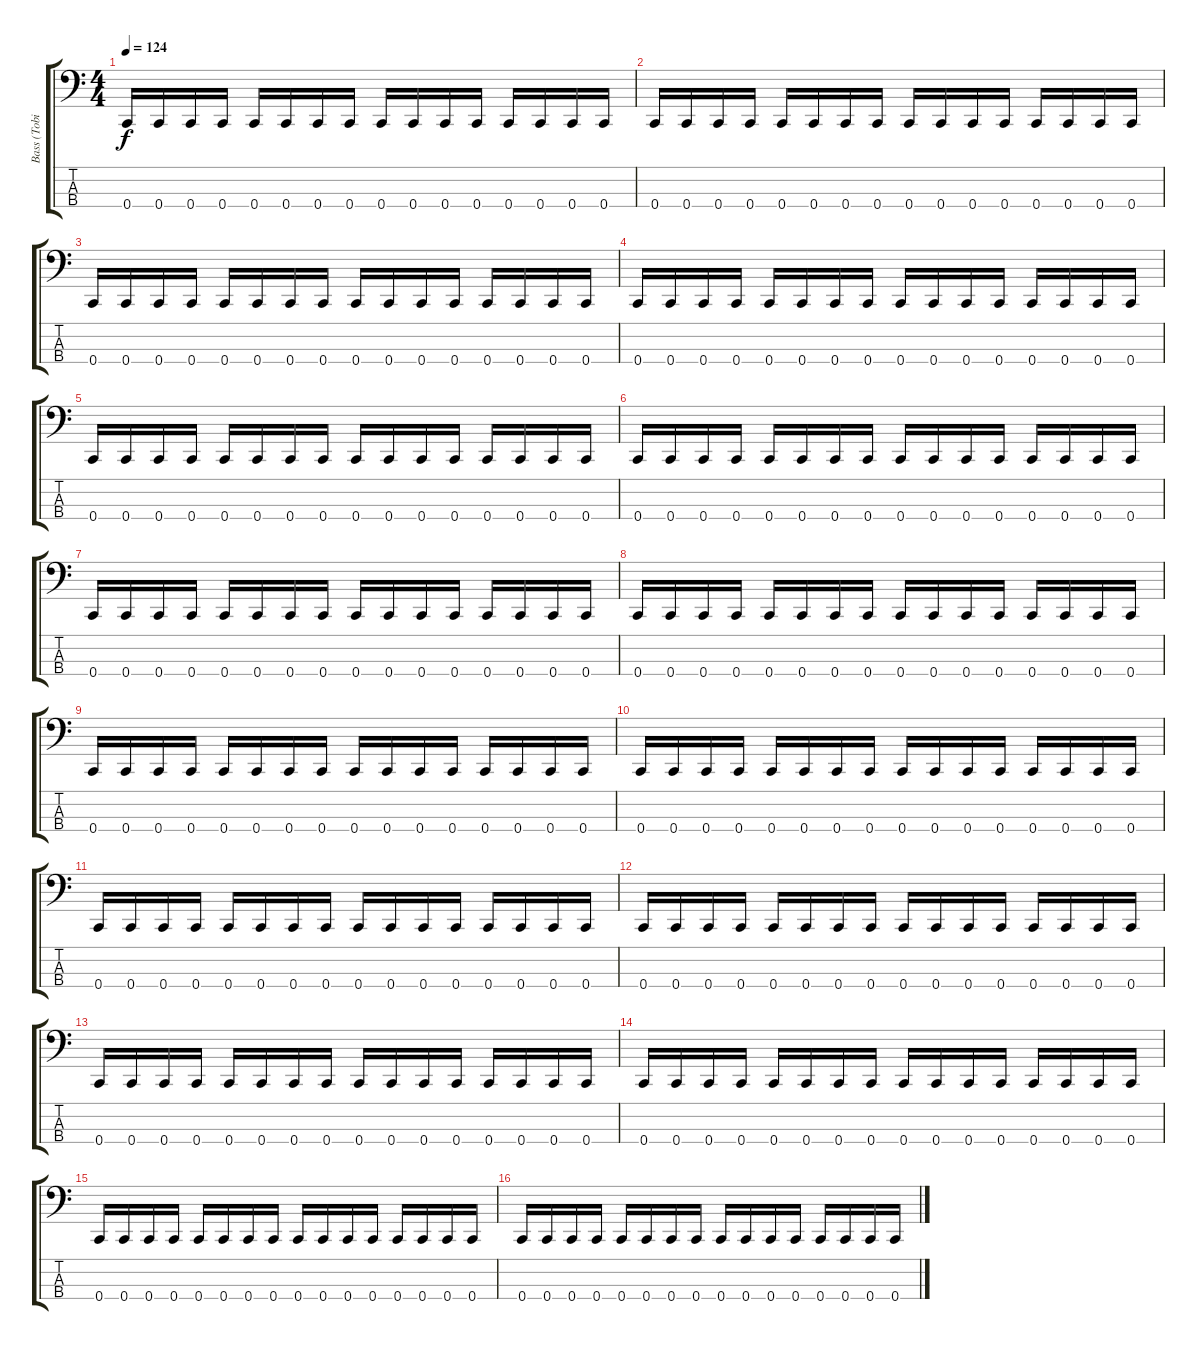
\track ("Bass (Tobi)" "Bass (Tobi") {instrument electricbassfinger}
\staff {score tabs}
\tuning (F2 C2 G1 C1) {hide}
\ts (4 4)
\tempo 124
\clef f4
\ks c
0.4.16{dy f} 0.4.16 0.4.16 0.4.16 0.4.16 0.4.16 0.4.16 0.4.16 0.4.16 0.4.16 0.4.16 0.4.16 0.4.16 0.4.16 0.4.16 0.4.16 |
0.4.16 0.4.16 0.4.16 0.4.16 0.4.16 0.4.16 0.4.16 0.4.16 0.4.16 0.4.16 0.4.16 0.4.16 0.4.16 0.4.16 0.4.16 0.4.16 |
0.4.16 0.4.16 0.4.16 0.4.16 0.4.16 0.4.16 0.4.16 0.4.16 0.4.16 0.4.16 0.4.16 0.4.16 0.4.16 0.4.16 0.4.16 0.4.16 |
0.4.16 0.4.16 0.4.16 0.4.16 0.4.16 0.4.16 0.4.16 0.4.16 0.4.16 0.4.16 0.4.16 0.4.16 0.4.16 0.4.16 0.4.16 0.4.16 |
0.4.16 0.4.16 0.4.16 0.4.16 0.4.16 0.4.16 0.4.16 0.4.16 0.4.16 0.4.16 0.4.16 0.4.16 0.4.16 0.4.16 0.4.16 0.4.16 |
0.4.16 0.4.16 0.4.16 0.4.16 0.4.16 0.4.16 0.4.16 0.4.16 0.4.16 0.4.16 0.4.16 0.4.16 0.4.16 0.4.16 0.4.16 0.4.16 |
0.4.16 0.4.16 0.4.16 0.4.16 0.4.16 0.4.16 0.4.16 0.4.16 0.4.16 0.4.16 0.4.16 0.4.16 0.4.16 0.4.16 0.4.16 0.4.16 |
0.4.16 0.4.16 0.4.16 0.4.16 0.4.16 0.4.16 0.4.16 0.4.16 0.4.16 0.4.16 0.4.16 0.4.16 0.4.16 0.4.16 0.4.16 0.4.16 |
0.4.16 0.4.16 0.4.16 0.4.16 0.4.16 0.4.16 0.4.16 0.4.16 0.4.16 0.4.16 0.4.16 0.4.16 0.4.16 0.4.16 0.4.16 0.4.16 |
0.4.16 0.4.16 0.4.16 0.4.16 0.4.16 0.4.16 0.4.16 0.4.16 0.4.16 0.4.16 0.4.16 0.4.16 0.4.16 0.4.16 0.4.16 0.4.16 |
0.4.16 0.4.16 0.4.16 0.4.16 0.4.16 0.4.16 0.4.16 0.4.16 0.4.16 0.4.16 0.4.16 0.4.16 0.4.16 0.4.16 0.4.16 0.4.16 |
0.4.16 0.4.16 0.4.16 0.4.16 0.4.16 0.4.16 0.4.16 0.4.16 0.4.16 0.4.16 0.4.16 0.4.16 0.4.16 0.4.16 0.4.16 0.4.16 |
0.4.16 0.4.16 0.4.16 0.4.16 0.4.16 0.4.16 0.4.16 0.4.16 0.4.16 0.4.16 0.4.16 0.4.16 0.4.16 0.4.16 0.4.16 0.4.16 |
0.4.16 0.4.16 0.4.16 0.4.16 0.4.16 0.4.16 0.4.16 0.4.16 0.4.16 0.4.16 0.4.16 0.4.16 0.4.16 0.4.16 0.4.16 0.4.16 |
0.4.16 0.4.16 0.4.16 0.4.16 0.4.16 0.4.16 0.4.16 0.4.16 0.4.16 0.4.16 0.4.16 0.4.16 0.4.16 0.4.16 0.4.16 0.4.16 |
0.4.16 0.4.16 0.4.16 0.4.16 0.4.16 0.4.16 0.4.16 0.4.16 0.4.16 0.4.16 0.4.16 0.4.16 0.4.16 0.4.16 0.4.16 0.4.16
